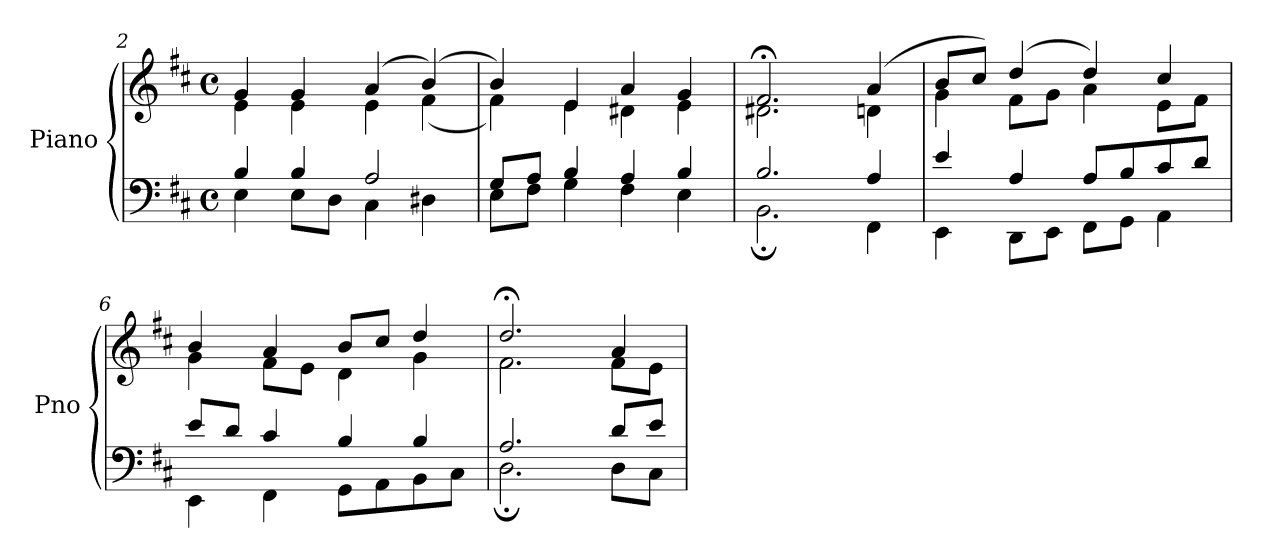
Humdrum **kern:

**kern	**kern
*part1	*part1
*staff2	*staff1
*I"Piano	*
*I'Pno	*
*clefF4	*clefG2
*k[f#c#]	*k[f#c#]
*M4/4	*M4/4
*met(c)	*met(c)
=2	=2
*^	*^
4B/	4E\	4g/	4e\
4B/	8E\L	4g/	4e\
.	8D\J	.	.
2A/	4C#\	(>4a/	4e\
.	4D#X\	(>4b/)	(<4f#\
=3	=3	=3	=3
8G/L	8E\L	4b/)	4f#\)
8A/J	8F#\J	.	.
4B/	4G\	4e/	4e\
4A/	4F#\	4a/	4d#X\
4B/	4E\	4g/	4e\
=4	=4	=4	=4
2.B/	2.BB;\	2.f#;</	2.d#X\
4A/	4FF#\	(>4a/	4dn\
=5	=5	=5	=5
4e/	4EE\	8b/L	4g\
.	.	8cc#/J)	.
4A/	8DD\L	(>4dd/	8f#\L
.	8EE\J	.	8g\J
8A/L	8FF#\L	4dd/)	4a\
8B/	8GG\J	.	.
8c#/	4AA\	4cc#/	8e\L
8d/J	.	.	8f#\J
=6	=6	=6	=6
8e/L	4EE\	4b/	4g\
8d/J	.	.	.
4c#/	4FF#\	4a/	8f#\L
.	.	.	8e\J
4B/	8GG\L	8b/L	4d\
.	8AA\	8cc#/J	.
4B/	8BB\	4dd/	4g\
.	8C#\J	.	.
=7	=7	=7	=7
2.A/	2.D;\	2.dd;</	2.f#\
8d/L	8D\L	4a/	8f#\L
8e/J	8C#\J	.	8e\J
*v	*v	*	*
*	*v	*v
=	=
*-	*-
